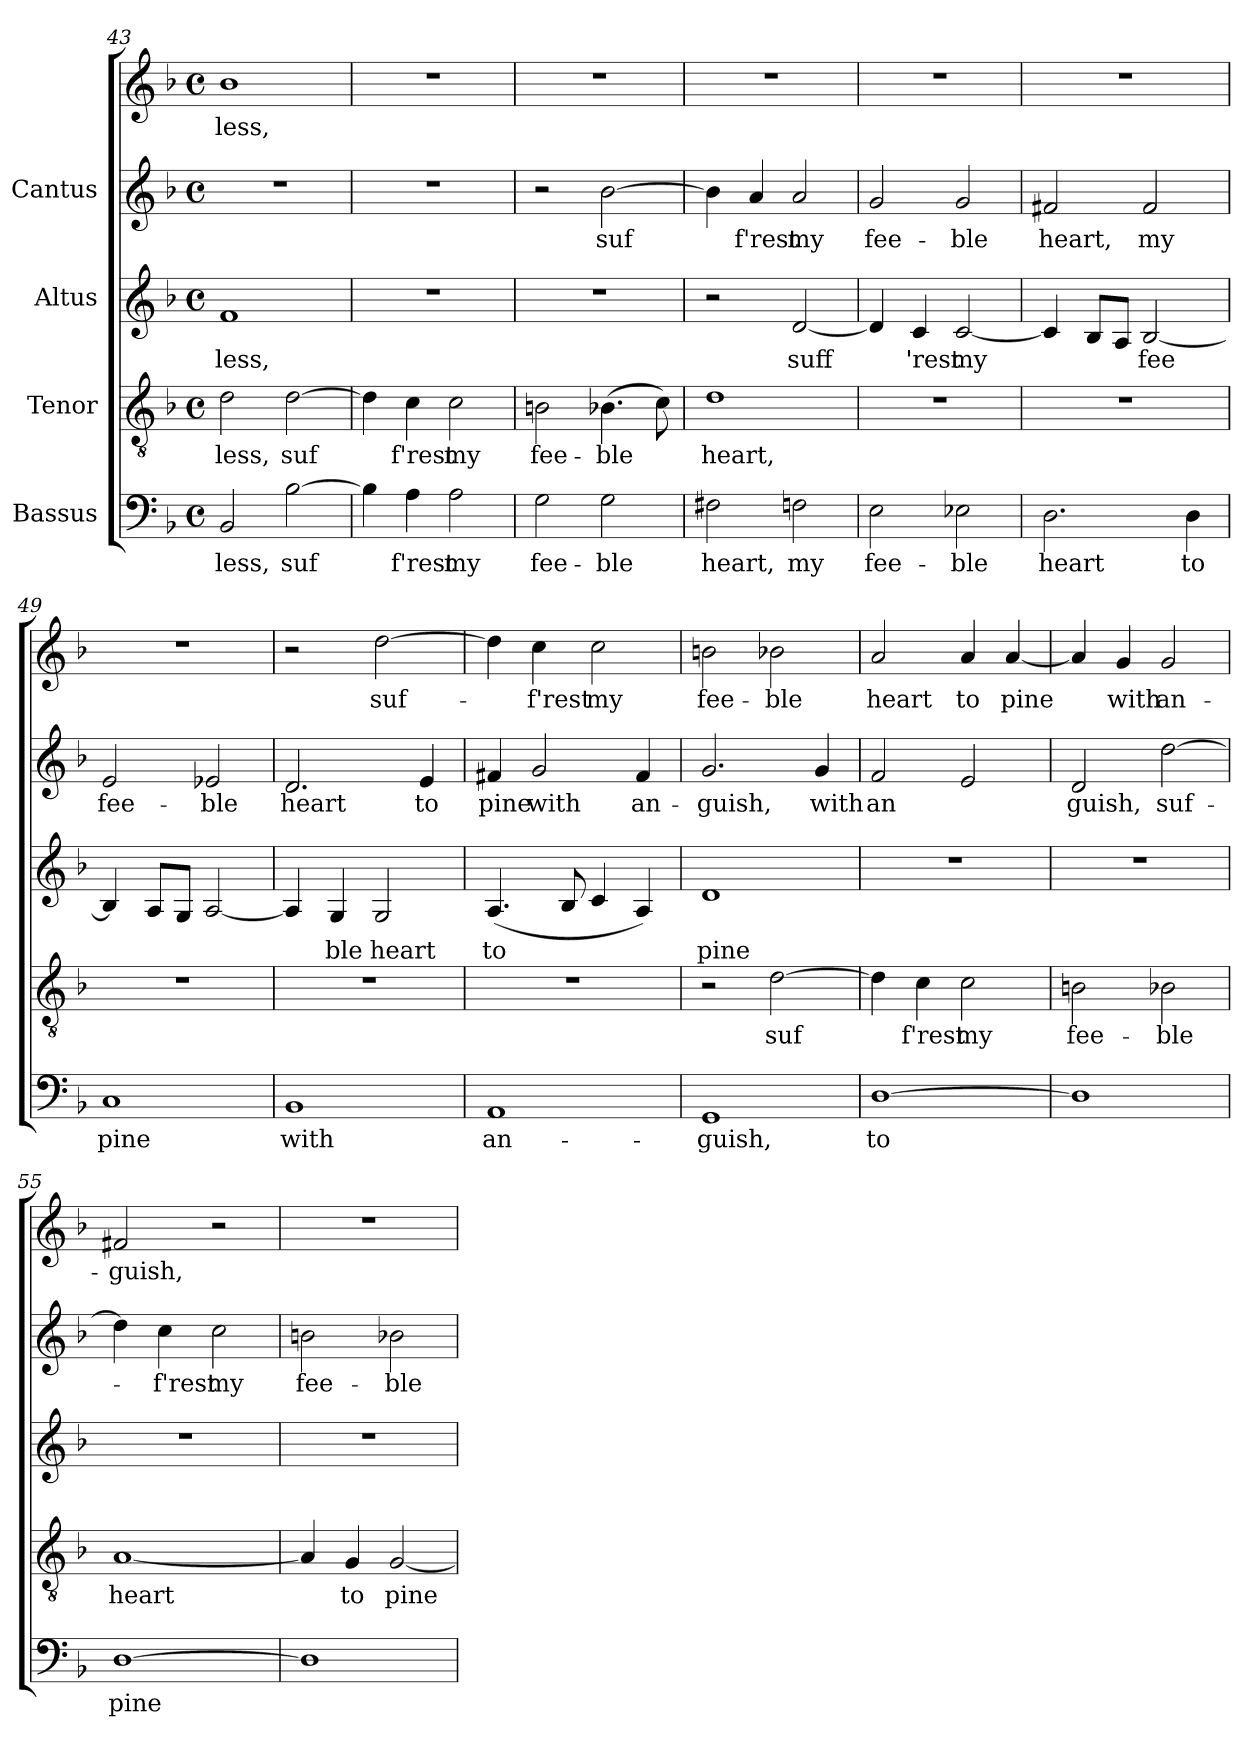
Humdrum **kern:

**kern	**text	**kern	**text	**kern	**text	**kern	**text	**kern	**text
*part4	*part4	*part3	*part3	*part2	*part2	*part1	*part1	*part1	*part1
*staff5	*staff5	*staff4	*staff4	*staff3	*staff3	*staff2	*staff2	*staff1	*staff1
*I"Bassus	*	*I"Tenor	*	*I"Altus	*	*I"Cantus	*	*	*
*clefF4	*	*clefGv2	*	*clefG2	*	*clefG2	*	*clefG2	*
*k[b-]	*	*k[b-]	*	*k[b-]	*	*k[b-]	*	*k[b-]	*
*F:	*	*F:	*	*F:	*	*F:	*	*F:	*
*M4/4	*	*M4/4	*	*M4/4	*	*M4/4	*	*M4/4	*
*met(c)	*	*met(c)	*	*met(c)	*	*met(c)	*	*met(c)	*
=43	=43	=43	=43	=43	=43	=43	=43	=43	=43
!	!LO:LY:b:cj	!	!LO:LY:b:cj	!	!LO:LY:b:cj	!	!	!	!LO:LY:b:cj
2BB-/	-less,	2d\	-less,	1f	-less,	1r	.	1b-	less,
!	!LO:LY:b:cj	!	!LO:LY:b:cj	!	!	!	!	!	!
[>2B-\	suf-	[>2d\	suf-	.	.	.	.	.	.
=44	=44	=44	=44	=44	=44	=44	=44	=44	=44
!	!LO:LY:b:cj	!	!LO:LY:b:cj	!	!	!	!	!	!
4B-\]	-	4d\]	-	1r	.	1r	.	1r	.
!	!LO:LY:b:cj	!	!LO:LY:b:cj	!	!	!	!	!	!
4A\	f'rest	4c\	f'rest	.	.	.	.	.	.
!	!LO:LY:b:cj	!	!LO:LY:b:cj	!	!	!	!	!	!
2A\	my	2c\	my	.	.	.	.	.	.
=45	=45	=45	=45	=45	=45	=45	=45	=45	=45
!	!LO:LY:b:cj	!	!LO:LY:b:cj	!	!	!	!	!	!
2G\	fee-	2Bn\	fee-	1r	.	2r	.	1r	.
!	!LO:LY:b:cj	!	!LO:LY:b:cj	!	!	!	!LO:LY:b:cj	!	!
2G\	-ble	(>4.B-X\	-ble	.	.	[>2b-\	suf-	.	.
!	!	!	!LO:LY:b:cj	!	!	!	!	!	!
.	.	8c\)	.	.	.	.	.	.	.
=46	=46	=46	=46	=46	=46	=46	=46	=46	=46
!	!LO:LY:b:cj	!	!LO:LY:b:cj	!	!	!	!LO:LY:b:cj	!	!
2F#X\	heart,	1d	heart,	2r	.	4b-\]	-	1r	.
!	!	!	!	!	!	!	!LO:LY:b:cj	!	!
.	.	.	.	.	.	4a/	f'rest	.	.
!	!LO:LY:b:cj	!	!	!	!LO:LY:b:cj	!	!LO:LY:b:cj	!	!
2Fn\	my	.	.	[<2d/	suff-	2a/	my	.	.
=47	=47	=47	=47	=47	=47	=47	=47	=47	=47
!	!LO:LY:b:cj	!	!	!	!LO:LY:b:cj	!	!LO:LY:b:cj	!	!
2E\	fee-	1r	.	4d/]	-	2g/	fee-	1r	.
!	!	!	!	!	!LO:LY:b:cj	!	!	!	!
.	.	.	.	4c/	'rest	.	.	.	.
!	!LO:LY:b:cj	!	!	!	!LO:LY:b:cj	!	!LO:LY:b:cj	!	!
2E-X\	-ble	.	.	[<2c/	my	2g/	-ble	.	.
!!LO:LB:g=z
=48	=48	=48	=48	=48	=48	=48	=48	=48	=48
!	!LO:LY:b:cj	!	!	!	!LO:LY:b:cj	!	!LO:LY:b:cj	!	!
2.D\	heart	1r	.	4c/]	.	2f#X/	heart,	1r	.
!	!	!	!	!	!LO:LY:b:cj	!	!	!	!
.	.	.	.	8B-/L	.	.	.	.	.
!	!	!	!	!	!LO:LY:b:cj	!	!	!	!
.	.	.	.	8A/J	.	.	.	.	.
!	!	!	!	!	!LO:LY:b:cj	!	!LO:LY:b:cj	!	!
.	.	.	.	[<2B-/	fee-	2f#/	my	.	.
!	!LO:LY:b:cj	!	!	!	!	!	!	!	!
4D\	to	.	.	.	.	.	.	.	.
=49	=49	=49	=49	=49	=49	=49	=49	=49	=49
!	!LO:LY:b:cj	!	!	!	!	!	!LO:LY:b:cj	!	!
1C	pine	1r	.	4B-/]	.	2e/	fee-	1r	.
.	.	.	.	8A/L	.	.	.	.	.
.	.	.	.	8G/J	.	.	.	.	.
!	!	!	!	!	!	!	!LO:LY:b:cj	!	!
.	.	.	.	[<2A/	.	2e-X/	-ble	.	.
=50	=50	=50	=50	=50	=50	=50	=50	=50	=50
!	!LO:LY:b:cj	!	!	!	!LO:LY:b:cj	!	!LO:LY:b:cj	!	!
1BB-	with	1r	.	4A/]	-	2.d/	-heart	2r	.
!	!	!	!	!	!LO:LY:b:cj	!	!	!	!
.	.	.	.	4G/	ble	.	.	.	.
!	!	!	!	!	!LO:LY:b:cj	!	!	!	!LO:LY:b:cj
.	.	.	.	2G/	heart	.	.	[>2dd\	suf-
!	!	!	!	!	!	!	!LO:LY:b:cj	!	!
.	.	.	.	.	.	4e/	to	.	.
=51	=51	=51	=51	=51	=51	=51	=51	=51	=51
!	!LO:LY:b:cj	!	!	!	!LO:LY:b:cj	!	!LO:LY:b:cj	!	!LO:LY:b:cj
1AA	an-	1r	.	(<4.A/	to	4f#X/	pine	4dd\]	.
!	!	!	!	!	!	!	!LO:LY:b:cj	!	!LO:LY:b:cj
.	.	.	.	.	.	2g/	with	4cc\	f'rest
!	!	!	!	!	!LO:LY:b:cj	!	!	!	!
.	.	.	.	8B-/	.	.	.	.	.
!	!	!	!	!	!LO:LY:b:cj	!	!	!	!LO:LY:b:cj
.	.	.	.	4c/	.	.	.	2cc\	my
!	!	!	!	!	!LO:LY:b:cj	!	!LO:LY:b:cj	!	!
.	.	.	.	4A/)	.	4f#/	an-	.	.
=52	=52	=52	=52	=52	=52	=52	=52	=52	=52
!	!LO:LY:b:cj	!	!	!	!LO:LY:b:cj	!	!LO:LY:b:cj	!	!LO:LY:b:cj
1GG	-guish,	2r	.	1d	pine	2.g/	guish,	2bn\	-fee-
!	!	!	!LO:LY:b:cj	!	!	!	!	!	!LO:LY:b:cj
.	.	[>2d\	suf-	.	.	.	.	2b-X\	-ble
!	!	!	!	!	!	!	!LO:LY:b:cj	!	!
.	.	.	.	.	.	4g/	with	.	.
=53	=53	=53	=53	=53	=53	=53	=53	=53	=53
!	!LO:LY:b:cj	!	!LO:LY:b:cj	!	!	!	!LO:LY:b:cj	!	!LO:LY:b:cj
[>1D	to	4d\]	-	1r	.	2f/	an-	2a/	heart
!	!	!	!LO:LY:b:cj	!	!	!	!	!	!
.	.	4c\	f'rest	.	.	.	.	.	.
!	!	!	!LO:LY:b:cj	!	!	!	!LO:LY:b:cj	!	!LO:LY:b:cj
.	.	2c\	my	.	.	2e/	--	4a/	to
!	!	!	!	!	!	!	!	!	!LO:LY:b:cj
.	.	.	.	.	.	.	.	[<4a/	pine
!!LO:PB:g=z
=54	=54	=54	=54	=54	=54	=54	=54	=54	=54
!	!	!	!LO:LY:b:cj	!	!	!	!LO:LY:b:cj	!	!LO:LY:b:cj
1D]	.	2Bn\	fee-	1r	.	2d/	-guish,	4a/]	-
!	!	!	!	!	!	!	!	!	!LO:LY:b:cj
.	.	.	.	.	.	.	.	4g/	with
!	!	!	!LO:LY:b:cj	!	!	!	!LO:LY:b:cj	!	!LO:LY:b:cj
.	.	2B-X\	-ble	.	.	[>2dd\	suf-	2g/	an-
=55	=55	=55	=55	=55	=55	=55	=55	=55	=55
!	!LO:LY:b:cj	!	!LO:LY:b:cj	!	!	!	!LO:LY:b:cj	!	!LO:LY:b:cj
[>1D	pine	[<1A	heart	1r	.	4dd\]	.	2f#X/	-guish,
!	!	!	!	!	!	!	!LO:LY:b:cj	!	!
.	.	.	.	.	.	4cc\	f'rest	.	.
!	!	!	!	!	!	!	!LO:LY:b:cj	!	!
.	.	.	.	.	.	2cc\	my	2r	.
=56	=56	=56	=56	=56	=56	=56	=56	=56	=56
!	!	!	!LO:LY:b:cj	!	!	!	!LO:LY:b:cj	!	!
1D]	.	4A/]	.	1r	.	2bn\	fee-	1r	.
!	!	!	!LO:LY:b:cj	!	!	!	!	!	!
.	.	4G/	to	.	.	.	.	.	.
!	!	!	!LO:LY:b:cj	!	!	!	!LO:LY:b:cj	!	!
.	.	[<2G/	pine	.	.	2b-X\	-ble	.	.
=	=	=	=	=	=	=	=	=	=
*-	*-	*-	*-	*-	*-	*-	*-	*-	*-
